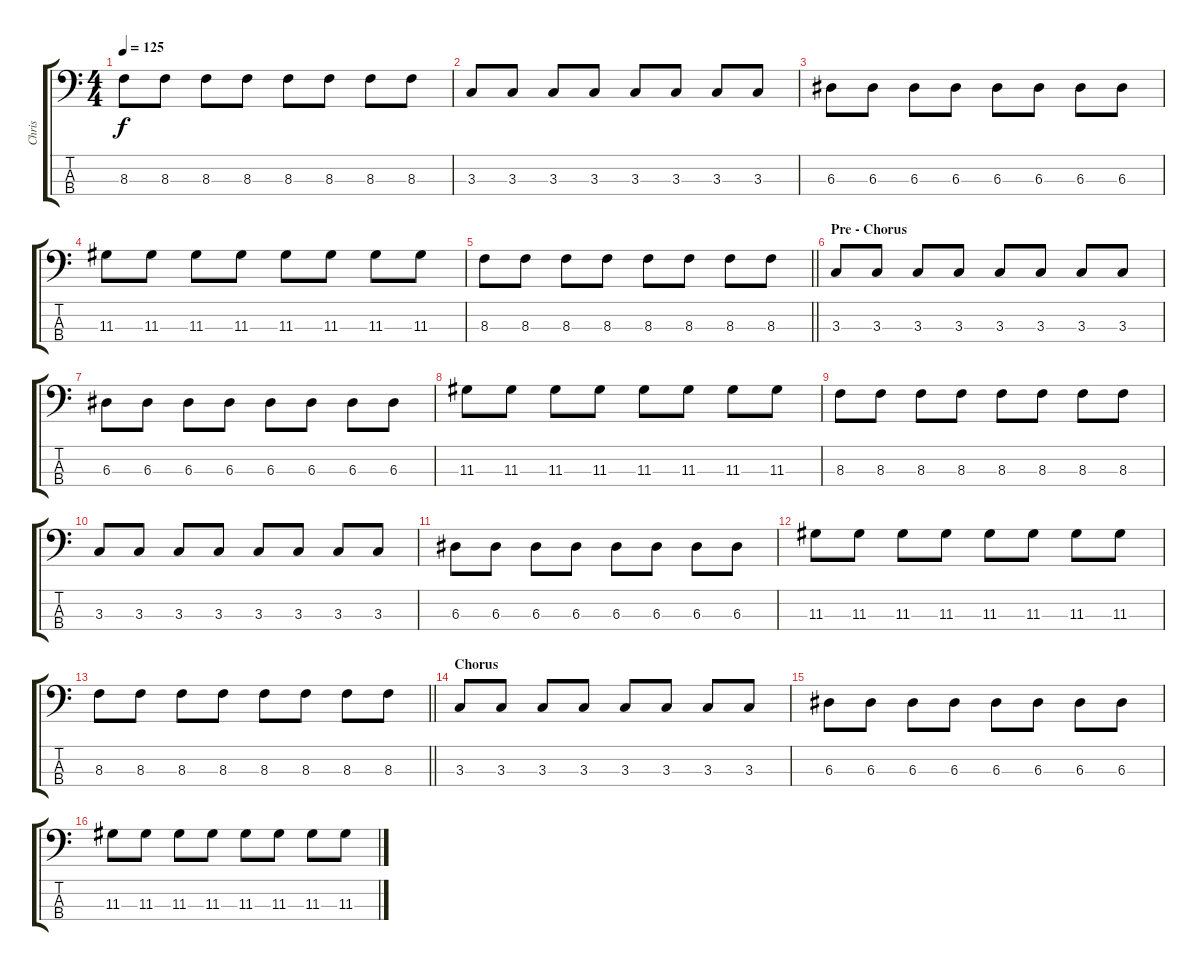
\track ("Chris" "Chris") {instrument electricbasspick}
\staff {score tabs}
\tuning (G2 D2 A1 E1) {hide}
\ts (4 4)
\tempo 125
\clef f4
\ks c
8.3.8{dy f} 8.3.8 8.3.8 8.3.8 8.3.8 8.3.8 8.3.8 8.3.8 |
3.3.8 3.3.8 3.3.8 3.3.8 3.3.8 3.3.8 3.3.8 3.3.8 |
6.3.8 6.3.8 6.3.8 6.3.8 6.3.8 6.3.8 6.3.8 6.3.8 |
11.3.8 11.3.8 11.3.8 11.3.8 11.3.8 11.3.8 11.3.8 11.3.8 |
\barLineRight lightlight
8.3.8 8.3.8 8.3.8 8.3.8 8.3.8 8.3.8 8.3.8 8.3.8 |
\section ("" "Pre - Chorus")
3.3.8 3.3.8 3.3.8 3.3.8 3.3.8 3.3.8 3.3.8 3.3.8 |
6.3.8 6.3.8 6.3.8 6.3.8 6.3.8 6.3.8 6.3.8 6.3.8 |
11.3.8 11.3.8 11.3.8 11.3.8 11.3.8 11.3.8 11.3.8 11.3.8 |
8.3.8 8.3.8 8.3.8 8.3.8 8.3.8 8.3.8 8.3.8 8.3.8 |
3.3.8 3.3.8 3.3.8 3.3.8 3.3.8 3.3.8 3.3.8 3.3.8 |
6.3.8 6.3.8 6.3.8 6.3.8 6.3.8 6.3.8 6.3.8 6.3.8 |
11.3.8 11.3.8 11.3.8 11.3.8 11.3.8 11.3.8 11.3.8 11.3.8 |
\barLineRight lightlight
8.3.8 8.3.8 8.3.8 8.3.8 8.3.8 8.3.8 8.3.8 8.3.8 |
\section ("" "Chorus")
3.3.8 3.3.8 3.3.8 3.3.8 3.3.8 3.3.8 3.3.8 3.3.8 |
6.3.8 6.3.8 6.3.8 6.3.8 6.3.8 6.3.8 6.3.8 6.3.8 |
11.3.8 11.3.8 11.3.8 11.3.8 11.3.8 11.3.8 11.3.8 11.3.8
